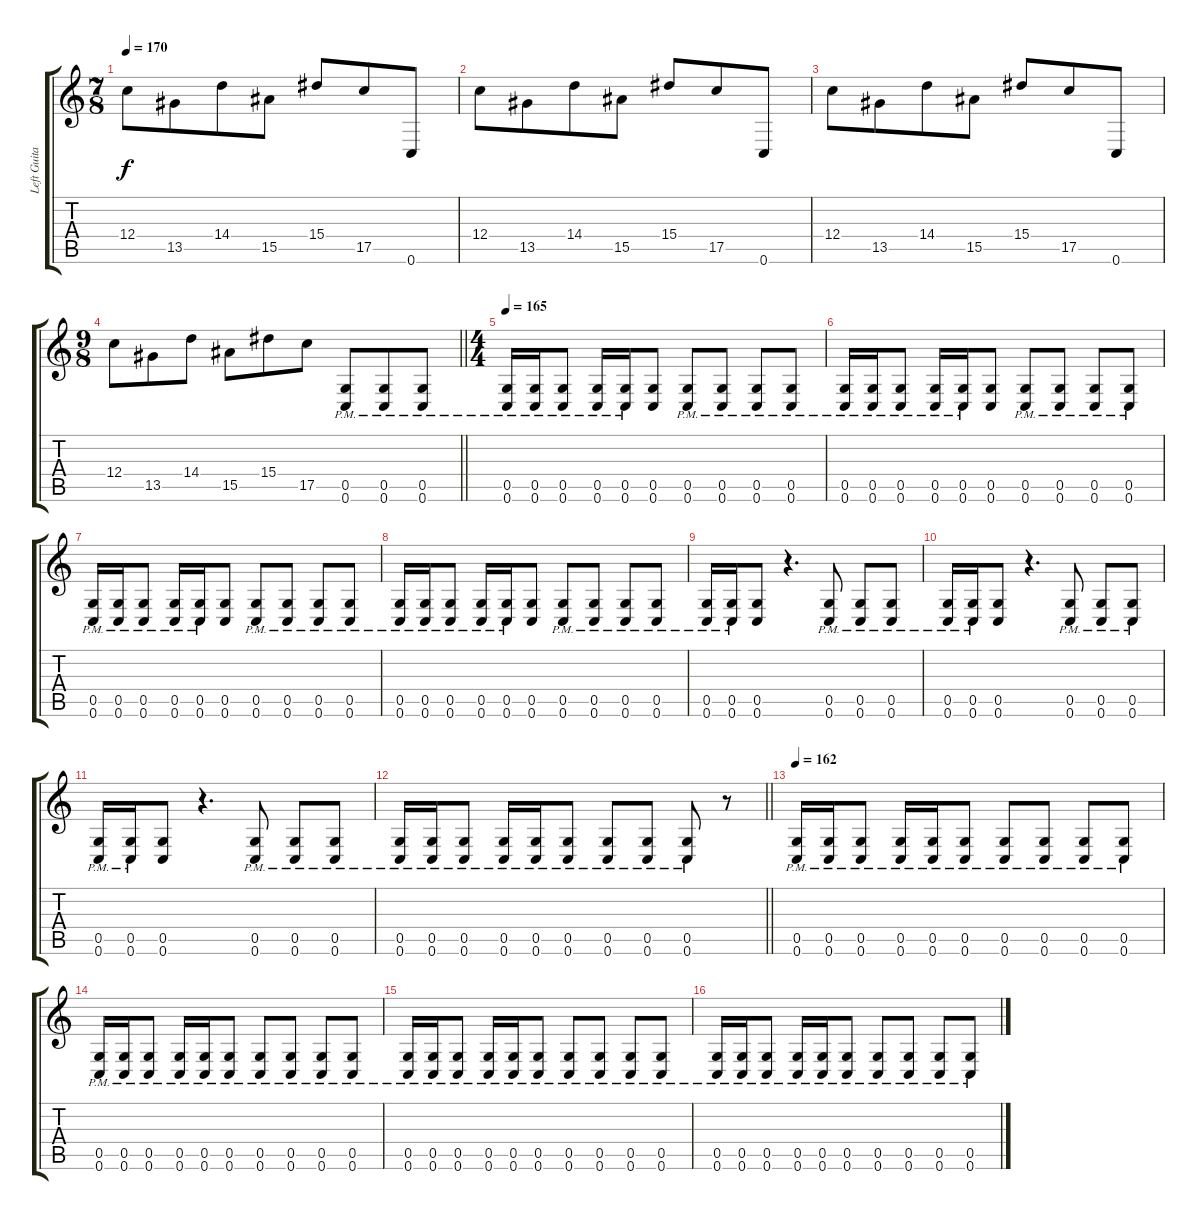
\track ("Left Guitar" "Left Guita") {instrument distortionguitar}
\staff {score tabs}
\tuning (D4 A3 F3 C3 G2 C2) {hide}
\ts (7 8)
\tempo 170
\clef g2
\ks c
12.4.8{dy f} 13.5.8 14.4.8 15.5.8 15.4.8 17.5.8 0.6.8 |
12.4.8 13.5.8 14.4.8 15.5.8 15.4.8 17.5.8 0.6.8 |
12.4.8 13.5.8 14.4.8 15.5.8 15.4.8 17.5.8 0.6.8 |
\ts (9 8)
\barLineRight lightlight
12.4.8 13.5.8 14.4.8 15.5.8 15.4.8 17.5.8 (0.5{pm} 0.6{pm}).8 (0.5{pm} 0.6{pm}).8 (0.5{pm} 0.6{pm}).8 |
\ts (4 4)
\tempo 165
(0.5{pm} 0.6{pm}).16 (0.5{pm} 0.6{pm}).16 (0.5{pm} 0.6{pm}).8 (0.5{pm} 0.6{pm}).16 (0.5{pm} 0.6{pm}).16 (0.5 0.6).8 (0.5{pm} 0.6{pm}).8 (0.5{pm} 0.6{pm}).8 (0.5{pm} 0.6{pm}).8 (0.5{pm} 0.6{pm}).8 |
(0.5{pm} 0.6{pm}).16 (0.5{pm} 0.6{pm}).16 (0.5{pm} 0.6{pm}).8 (0.5{pm} 0.6{pm}).16 (0.5{pm} 0.6{pm}).16 (0.5 0.6).8 (0.5{pm} 0.6{pm}).8 (0.5{pm} 0.6{pm}).8 (0.5{pm} 0.6{pm}).8 (0.5{pm} 0.6{pm}).8 |
(0.5{pm} 0.6{pm}).16 (0.5{pm} 0.6{pm}).16 (0.5{pm} 0.6{pm}).8 (0.5{pm} 0.6{pm}).16 (0.5{pm} 0.6{pm}).16 (0.5 0.6).8 (0.5{pm} 0.6{pm}).8 (0.5{pm} 0.6{pm}).8 (0.5{pm} 0.6{pm}).8 (0.5{pm} 0.6{pm}).8 |
(0.5{pm} 0.6{pm}).16 (0.5{pm} 0.6{pm}).16 (0.5{pm} 0.6{pm}).8 (0.5{pm} 0.6{pm}).16 (0.5{pm} 0.6{pm}).16 (0.5 0.6).8 (0.5{pm} 0.6{pm}).8 (0.5{pm} 0.6{pm}).8 (0.5{pm} 0.6{pm}).8 (0.5{pm} 0.6{pm}).8 |
(0.5{pm} 0.6{pm}).16 (0.5{pm} 0.6{pm}).16 (0.5 0.6).8 r.4{d} (0.5{pm} 0.6{pm}).8 (0.5{pm} 0.6{pm}).8 (0.5{pm} 0.6{pm}).8 |
(0.5{pm} 0.6{pm}).16 (0.5{pm} 0.6{pm}).16 (0.5 0.6).8 r.4{d} (0.5{pm} 0.6{pm}).8 (0.5{pm} 0.6{pm}).8 (0.5{pm} 0.6{pm}).8 |
(0.5{pm} 0.6{pm}).16 (0.5{pm} 0.6{pm}).16 (0.5 0.6).8 r.4{d} (0.5{pm} 0.6{pm}).8 (0.5{pm} 0.6{pm}).8 (0.5{pm} 0.6{pm}).8 |
\barLineRight lightlight
(0.5{pm} 0.6{pm}).16 (0.5{pm} 0.6{pm}).16 (0.5{pm} 0.6{pm}).8 (0.5{pm} 0.6{pm}).16 (0.5{pm} 0.6{pm}).16 (0.5{pm} 0.6{pm}).8 (0.5{pm} 0.6{pm}).8 (0.5{pm} 0.6{pm}).8 (0.5{pm} 0.6{pm}).8 r.8 |
\tempo 162
(0.5{pm} 0.6{pm}).16 (0.5{pm} 0.6{pm}).16 (0.5{pm} 0.6{pm}).8 (0.5{pm} 0.6{pm}).16 (0.5{pm} 0.6{pm}).16 (0.5{pm} 0.6{pm}).8 (0.5{pm} 0.6{pm}).8 (0.5{pm} 0.6{pm}).8 (0.5{pm} 0.6{pm}).8 (0.5{pm} 0.6{pm}).8 |
(0.5{pm} 0.6{pm}).16 (0.5{pm} 0.6{pm}).16 (0.5{pm} 0.6{pm}).8 (0.5{pm} 0.6{pm}).16 (0.5{pm} 0.6{pm}).16 (0.5{pm} 0.6{pm}).8 (0.5{pm} 0.6{pm}).8 (0.5{pm} 0.6{pm}).8 (0.5{pm} 0.6{pm}).8 (0.5{pm} 0.6{pm}).8 |
(0.5{pm} 0.6{pm}).16 (0.5{pm} 0.6{pm}).16 (0.5{pm} 0.6{pm}).8 (0.5{pm} 0.6{pm}).16 (0.5{pm} 0.6{pm}).16 (0.5{pm} 0.6{pm}).8 (0.5{pm} 0.6{pm}).8 (0.5{pm} 0.6{pm}).8 (0.5{pm} 0.6{pm}).8 (0.5{pm} 0.6{pm}).8 |
(0.5{pm} 0.6{pm}).16 (0.5{pm} 0.6{pm}).16 (0.5{pm} 0.6{pm}).8 (0.5{pm} 0.6{pm}).16 (0.5{pm} 0.6{pm}).16 (0.5{pm} 0.6{pm}).8 (0.5{pm} 0.6{pm}).8 (0.5{pm} 0.6{pm}).8 (0.5{pm} 0.6{pm}).8 (0.5{pm} 0.6{pm}).8
